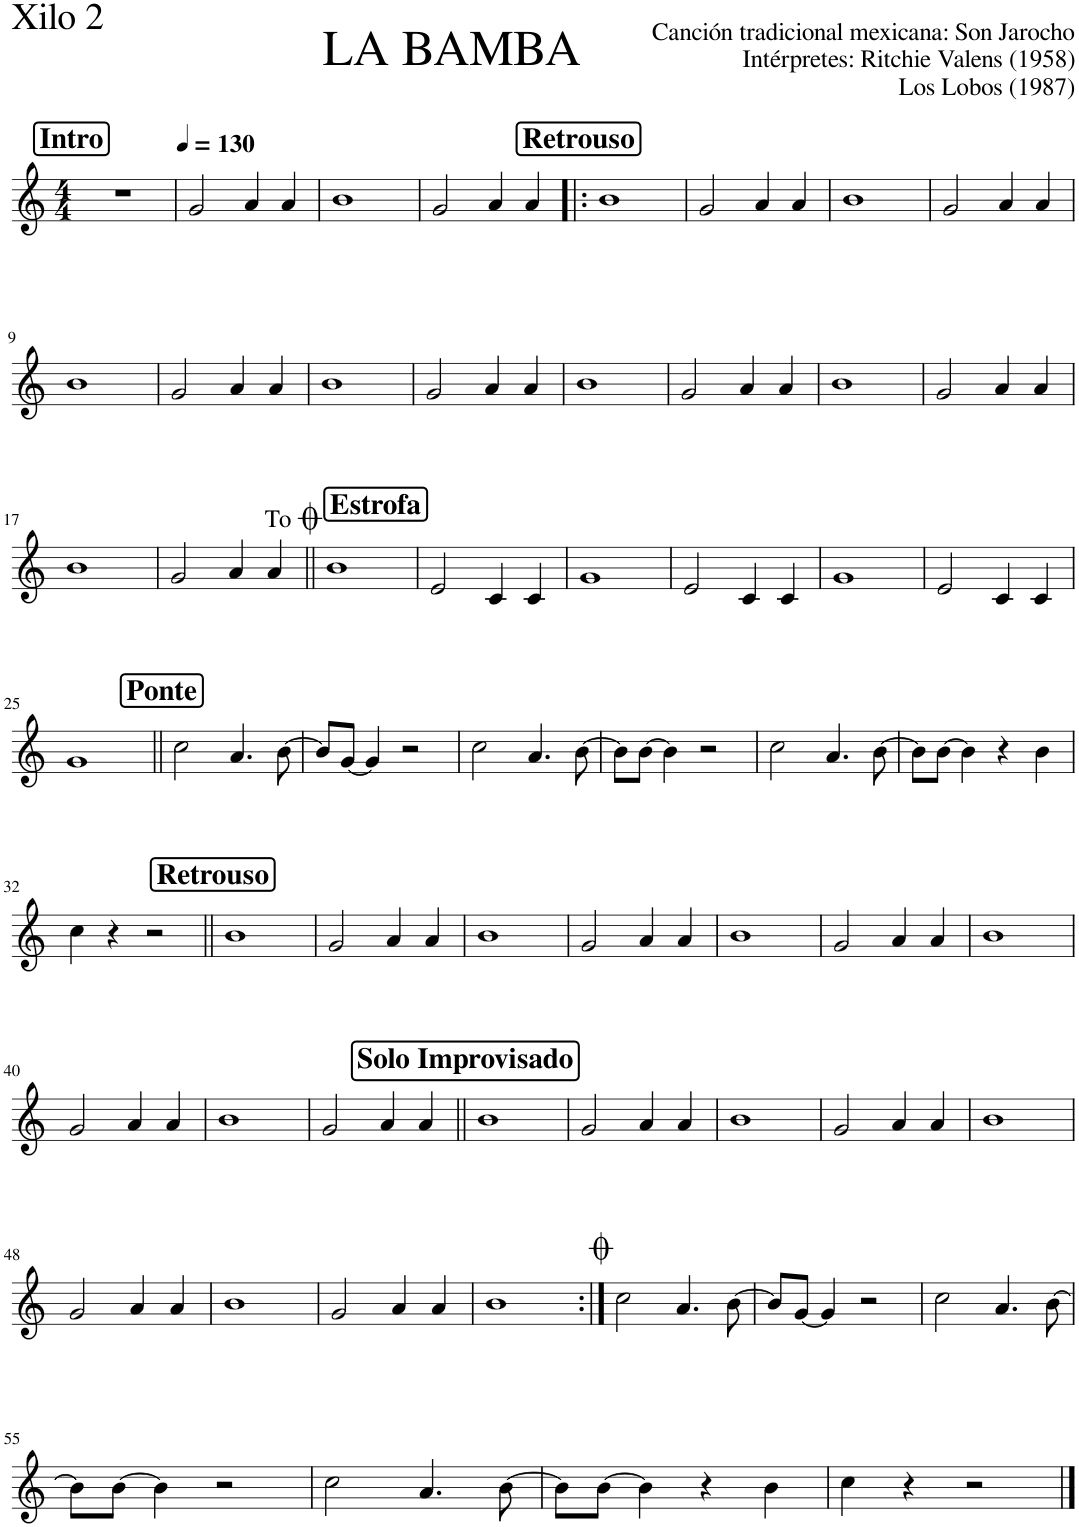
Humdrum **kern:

**kern
*part1
*staff1
*I"Xilo 2
*I'Xil.2
*clefG2
*Trd-7c-12
*k[]
*M4/4
!!LO:REH:place=s1:a:B:cj:fs=14:t=Intro
=1
1r
=2
*MM130
2g/
4a/
4a/
=3
1b
=4
2g/
4a/
4a/
!!LO:REH:place=s1:a:B:cj:fs=14:t=Retrouso
=5!|:
1b
=6
2g/
4a/
4a/
=7
1b
=8
2g/
4a/
4a/
!!LO:LB:g=z
=9
1b
=10
2g/
4a/
4a/
=11
1b
=12
2g/
4a/
4a/
=13
1b
=14
2g/
4a/
4a/
=15
1b
=16
2g/
4a/
4a/
!!LO:LB:g=z
=17
1b
=18
2g/
4a/
4a/
!LO:TX:a:t=To <font size="20"/>
!!LO:REH:place=s1:a:B:cj:fs=14:t=Estrofa
=19||
1b
=20
2e/
4c/
4c/
=21
1g
=22
2e/
4c/
4c/
=23
1g
=24
2e/
4c/
4c/
!!LO:LB:g=z
=25
1g
!!LO:REH:place=s1:a:B:cj:fs=14:t=Ponte
=26||
2cc\
4.a/
[8b\
=27
8b/L]
[8g/J
4g/]
2r
=28
2cc\
4.a/
[8b\
=29
8b\L]
[8b\J
4b\]
2r
=30
2cc\
4.a/
[8b\
=31
8b\L]
[8b\J
4b\]
4r
4b\
!!LO:LB:g=z
=32
4cc\
4r
2r
!!LO:REH:place=s1:a:B:cj:fs=14:t=Retrouso
=33||
1b
=34
2g/
4a/
4a/
=35
1b
=36
2g/
4a/
4a/
=37
1b
=38
2g/
4a/
4a/
=39
1b
!!LO:LB:g=z
=40
2g/
4a/
4a/
=41
1b
=42
2g/
4a/
4a/
!!LO:REH:place=s1:a:B:cj:fs=14:t=Solo Improvisado
=43||
1b
=44
2g/
4a/
4a/
=45
1b
=46
2g/
4a/
4a/
=47
1b
!!LO:LB:g=z
=48
2g/
4a/
4a/
=49
1b
=50
2g/
4a/
4a/
=51
1b
=52:|!
2cc\
4.a/
[8b\
=53
8b/L]
[8g/J
4g/]
2r
=54
2cc\
4.a/
[8b\
!!LO:LB:g=z
=55
8b\L]
[8b\J
4b\]
2r
=56
2cc\
4.a/
[8b\
=57
8b\L]
[8b\J
4b\]
4r
4b\
=58
4cc\
4r
2r
==
*-
